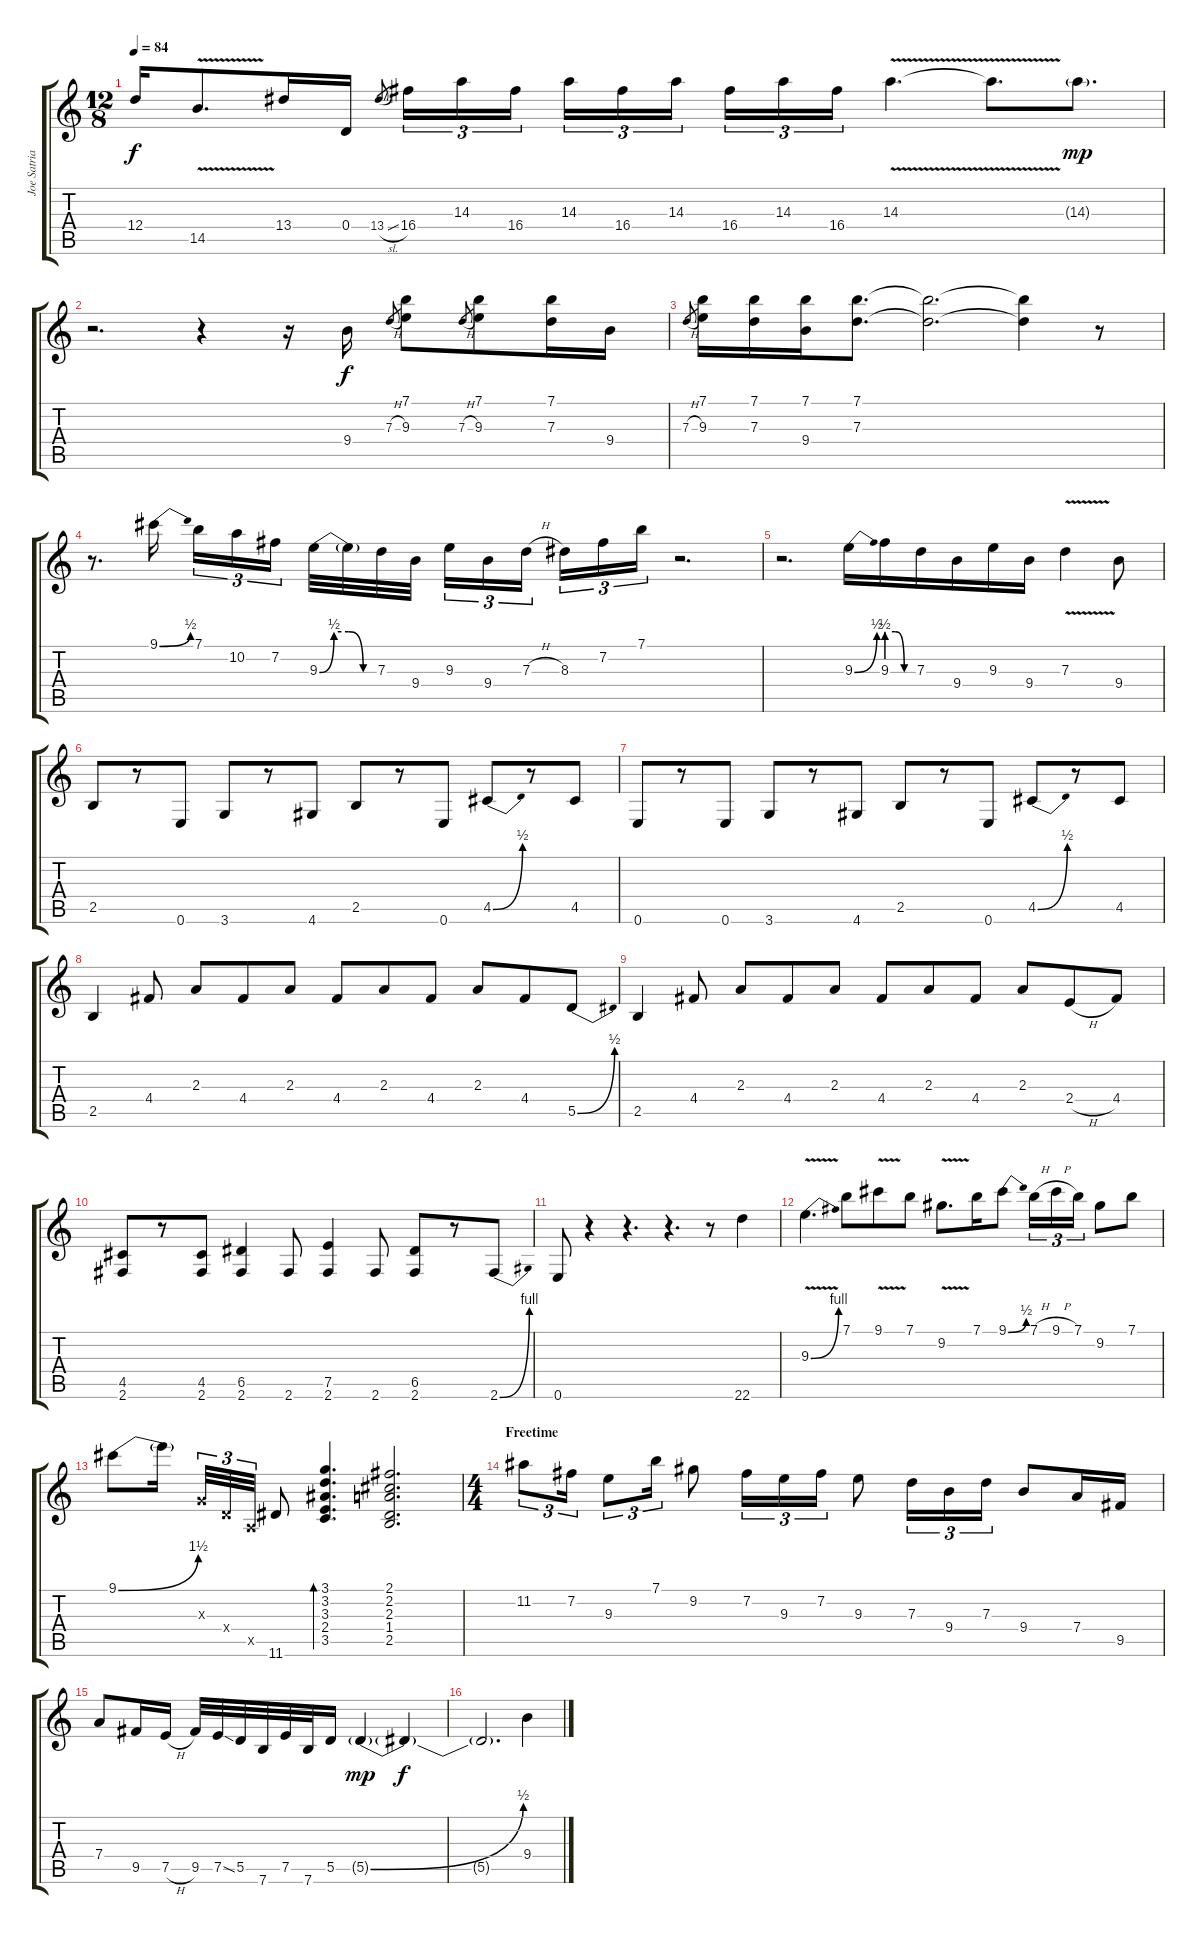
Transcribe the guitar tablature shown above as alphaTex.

\track ("Joe Satriani" "Joe Satria") {instrument distortionguitar}
\staff {score tabs}
\tuning (E4 B3 G3 D3 A2 E2) {hide}
\ts (12 8)
\tempo 84
\clef g2
\ks c
12.4.16{dy f} 14.5{v}.8{d} 13.4.16 0.4.16 13.4{sl}.8{gr} 16.4.16{tu (3 2)} 14.3.16{tu (3 2)} 16.4.16{tu (3 2)} 14.3.16{tu (3 2)} 16.4.16{tu (3 2)} 14.3.16{tu (3 2)} 16.4.16{tu (3 2)} 14.3.16{tu (3 2)} 16.4.16{tu (3 2)} 14.3{v}.4{d} 14.3{t}.8{d} 14.3{g}.8{d dy mp} |
r.2{d} r.4 r.16 9.4.16{dy f} 7.3{h}.8{gr} (7.1 9.3).8 7.3{h}.8{gr} (7.1 9.3).8 (7.1 7.3).16 9.4.16 |
7.3{h}.8{gr} (7.1 9.3).16 (7.1 7.3).16 (7.1 9.4).16 (7.1 7.3).8{d} (7.1{t} 7.3{t}).2{d} (7.1{t} 7.3{t}).4 r.8 |
r.8{d} 9.1{be (bend 0 0 60 2)}.16 7.1.16{tu (3 2)} 10.2.16{tu (3 2)} 7.2.16{tu (3 2)} 9.3{be (custom 0 0 15 2 30 2 45 0 60 0)}.32 9.3{t}.32 7.3.32 9.4.32 9.3.16{tu (3 2)} 9.4.16{tu (3 2)} 7.3{h}.16{tu (3 2)} 8.3.16{tu (3 2)} 7.2.16{tu (3 2)} 7.1.16{tu (3 2)} r.2{d} |
r.2{d} 9.3{be (bend 0 0 60 2)}.16 9.3{be (custom 0 2 20 2 40 0 60 0)}.16 7.3.16 9.4.16 9.3.16 9.4.16 7.3{v}.4 9.4.8 |
2.5.8 r.8 0.6.8 3.6.8 r.8 4.6.8 2.5.8 r.8 0.6.8 4.5{be (bend 0 0 60 2)}.8 r.8 4.5.8 |
0.6.8 r.8 0.6.8 3.6.8 r.8 4.6.8 2.5.8 r.8 0.6.8 4.5{be (bend 0 0 60 2)}.8 r.8 4.5.8 |
2.5.4 4.4.8 2.3.8 4.4.8 2.3.8 4.4.8 2.3.8 4.4.8 2.3.8 4.4.8 5.5{be (bend 0 0 60 2)}.8 |
2.5.4 4.4.8 2.3.8 4.4.8 2.3.8 4.4.8 2.3.8 4.4.8 2.3.8 2.4{h}.8 4.4.8 |
(4.5 2.6).8 r.8 (4.5 2.6).8 (6.5 2.6).4 2.6.8 (7.5 2.6).4 2.6.8 (6.5 2.6).8 r.8 2.6{be (bend 0 0 60 4)}.8 |
0.6.8 r.4 r.4{d} r.4{d} r.8 22.6.4 |
9.3{be (bend 0 0 60 4) v}.4{d} 7.1.8 9.1{v}.8 7.1.8 9.2{v}.8{d} 7.1.16 9.1{be (bend 0 0 60 2)}.8 7.1{h}.16{tu (3 2)} 9.1{h}.16{tu (3 2)} 7.1.16{tu (3 2)} 9.2.8 7.1.8 |
9.1{be (bend 0 0 60 6)}.8 9.1{t}.16 0.3{x}.32{tu (3 2)} 0.4{x}.32{tu (3 2)} 0.5{x}.32{tu (3 2)} 11.6.8 (3.1 3.2 3.3 2.4 3.5).4{d bd 60} (2.1 2.2 2.3 1.4 2.5).2{d} |
\ts (4 4)
\section ("" "Freetime")
11.2.8{tu (3 2)} 7.2.16{tu (3 2)} 9.3.8{tu (3 2)} 7.1.16{tu (3 2)} 9.2.8 7.2.16{tu (3 2)} 9.3.16{tu (3 2)} 7.2.16{tu (3 2)} 9.3.8 7.3.16{tu (3 2)} 9.4.16{tu (3 2)} 7.3.16{tu (3 2)} 9.4.8 7.4.16 9.5.16 |
7.4.8 9.5.16 7.5{h}.16 9.5.32 7.5{ss}.32 5.5.32 7.6.32 7.5.32 7.6.32 5.5.16 5.5{be (bend 0 0 60 2) g}.4{dy mp} 5.5{t}.4{dy f} |
5.5{t}.2{d} 9.4{h}.4
